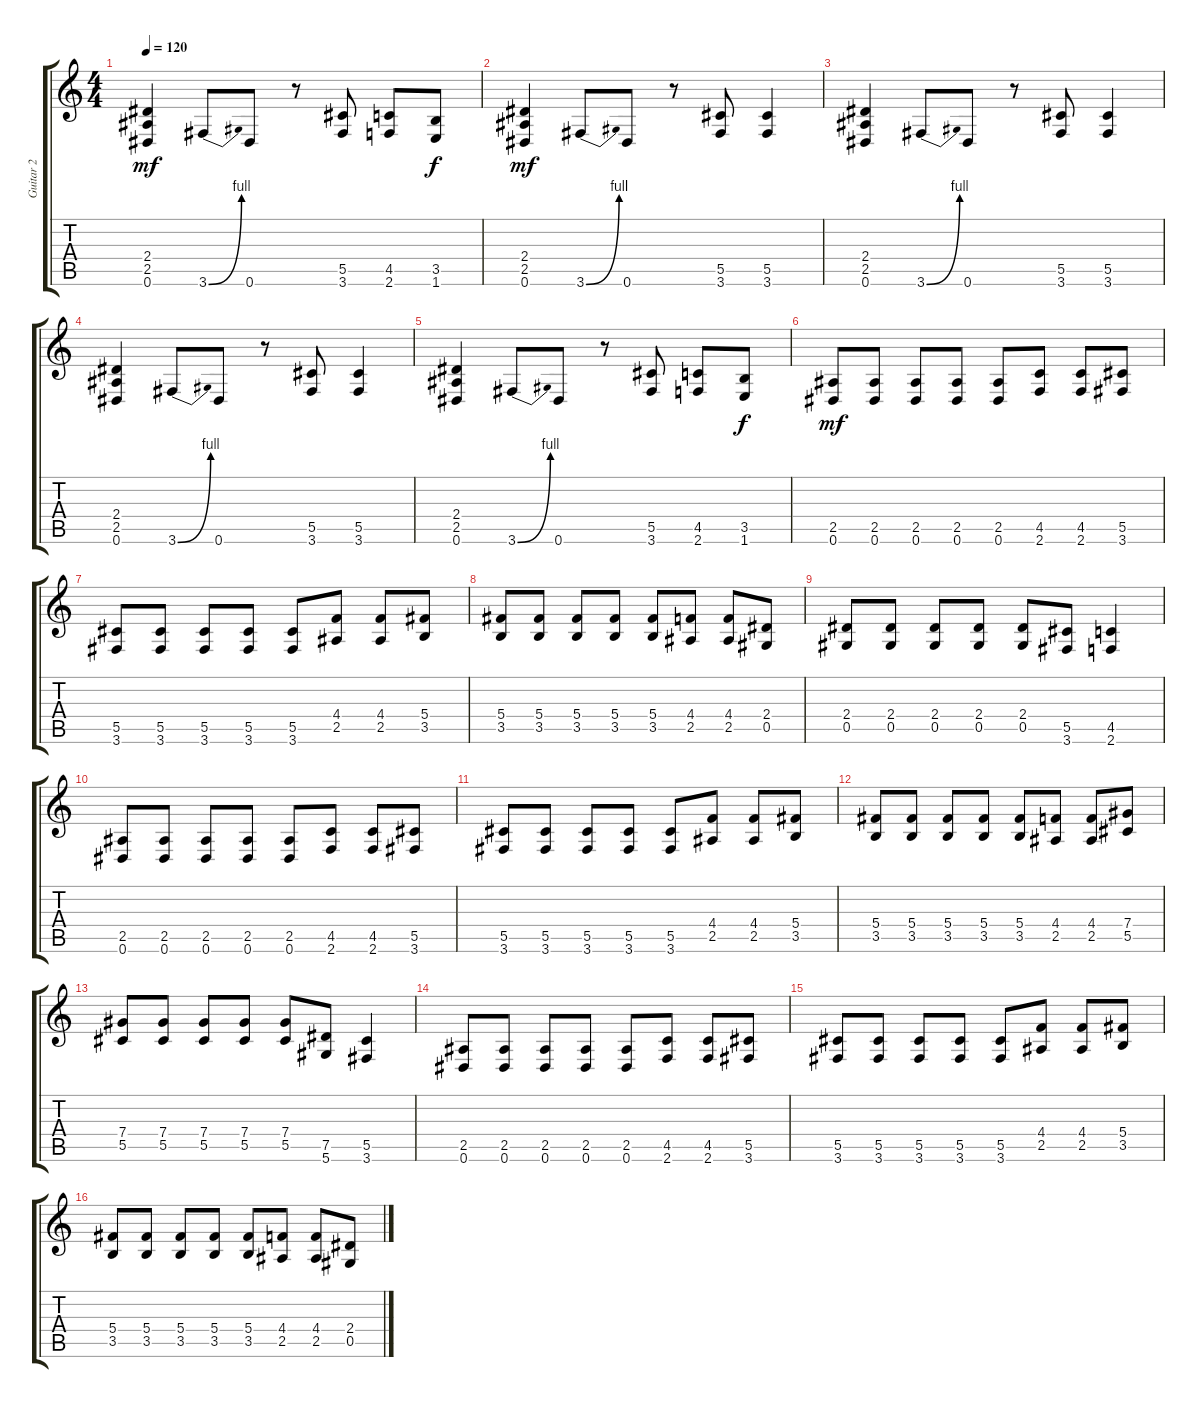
\track ("Guitar 2" "Guitar 2") {instrument overdrivenguitar}
\staff {score tabs}
\tuning (Eb4 Bb3 Gb3 Db3 Ab2 Eb2) {hide}
\ts (4 4)
\tempo 120
\clef g2
\ks c
(2.4 2.5 0.6).4{dy mf} 3.6{be (bend 0 0 60 4)}.8 0.6.8 r.8 (5.5 3.6).8 (4.5 2.6).8 (3.5 1.6).8{dy f} |
(2.4 2.5 0.6).4{dy mf} 3.6{be (bend 0 0 60 4)}.8 0.6.8 r.8 (5.5 3.6).8 (5.5 3.6).4 |
(2.4 2.5 0.6).4 3.6{be (bend 0 0 60 4)}.8 0.6.8 r.8 (5.5 3.6).8 (5.5 3.6).4 |
(2.4 2.5 0.6).4 3.6{be (bend 0 0 60 4)}.8 0.6.8 r.8 (5.5 3.6).8 (5.5 3.6).4 |
(2.4 2.5 0.6).4 3.6{be (bend 0 0 60 4)}.8 0.6.8 r.8 (5.5 3.6).8 (4.5 2.6).8 (3.5 1.6).8{dy f} |
(2.5 0.6).8{dy mf} (2.5 0.6).8 (2.5 0.6).8 (2.5 0.6).8 (2.5 0.6).8 (4.5 2.6).8 (4.5 2.6).8 (5.5 3.6).8 |
(5.5 3.6).8 (5.5 3.6).8 (5.5 3.6).8 (5.5 3.6).8 (5.5 3.6).8 (4.4 2.5).8 (4.4 2.5).8 (5.4 3.5).8 |
(5.4 3.5).8 (5.4 3.5).8 (5.4 3.5).8 (5.4 3.5).8 (5.4 3.5).8 (4.4 2.5).8 (4.4 2.5).8 (2.4 0.5).8 |
(2.4 0.5).8 (2.4 0.5).8 (2.4 0.5).8 (2.4 0.5).8 (2.4 0.5).8 (5.5 3.6).8 (4.5 2.6).4 |
(2.5 0.6).8 (2.5 0.6).8 (2.5 0.6).8 (2.5 0.6).8 (2.5 0.6).8 (4.5 2.6).8 (4.5 2.6).8 (5.5 3.6).8 |
(5.5 3.6).8 (5.5 3.6).8 (5.5 3.6).8 (5.5 3.6).8 (5.5 3.6).8 (4.4 2.5).8 (4.4 2.5).8 (5.4 3.5).8 |
(5.4 3.5).8 (5.4 3.5).8 (5.4 3.5).8 (5.4 3.5).8 (5.4 3.5).8 (4.4 2.5).8 (4.4 2.5).8 (7.4 5.5).8 |
(7.4 5.5).8 (7.4 5.5).8 (7.4 5.5).8 (7.4 5.5).8 (7.4 5.5).8 (7.5 5.6).8 (5.5 3.6).4 |
(2.5 0.6).8 (2.5 0.6).8 (2.5 0.6).8 (2.5 0.6).8 (2.5 0.6).8 (4.5 2.6).8 (4.5 2.6).8 (5.5 3.6).8 |
(5.5 3.6).8 (5.5 3.6).8 (5.5 3.6).8 (5.5 3.6).8 (5.5 3.6).8 (4.4 2.5).8 (4.4 2.5).8 (5.4 3.5).8 |
(5.4 3.5).8 (5.4 3.5).8 (5.4 3.5).8 (5.4 3.5).8 (5.4 3.5).8 (4.4 2.5).8 (4.4 2.5).8 (2.4 0.5).8
